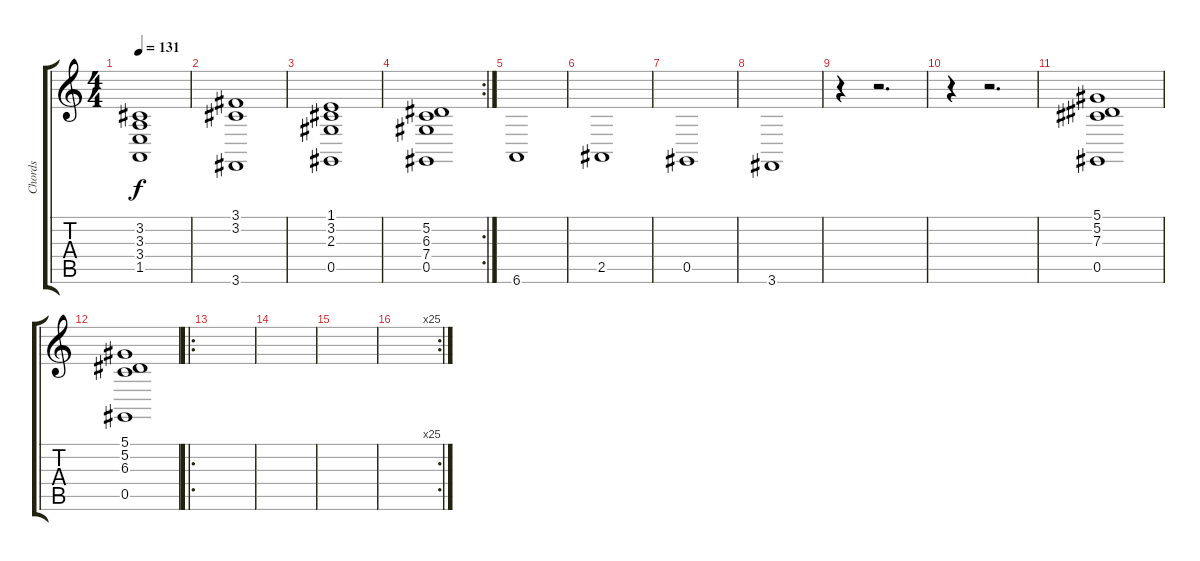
\track ("Chords" "Chords") {instrument stringensemble2}
\staff {score tabs}
\tuning (Eb4 Bb3 Gb3 Db3 Ab2 Eb2) {hide}
\ts (4 4)
\tempo 131
\clef g2
\ks c
(3.2 3.3 3.4 1.5).1{dy f} |
(3.1 3.2 3.6).1 |
(1.1 3.2 2.3 0.5).1 |
\rc 2
(5.2 6.3 7.4 0.5).1 |
6.6.1 |
2.5.1 |
0.5.1 |
3.6.1 |
r.4 r.2{d} |
r.4 r.2{d} |
(5.1 5.2 7.3 0.5).1 |
(5.1 5.2 6.3 0.5).1 |
\ro
|
|
|
\rc 25
